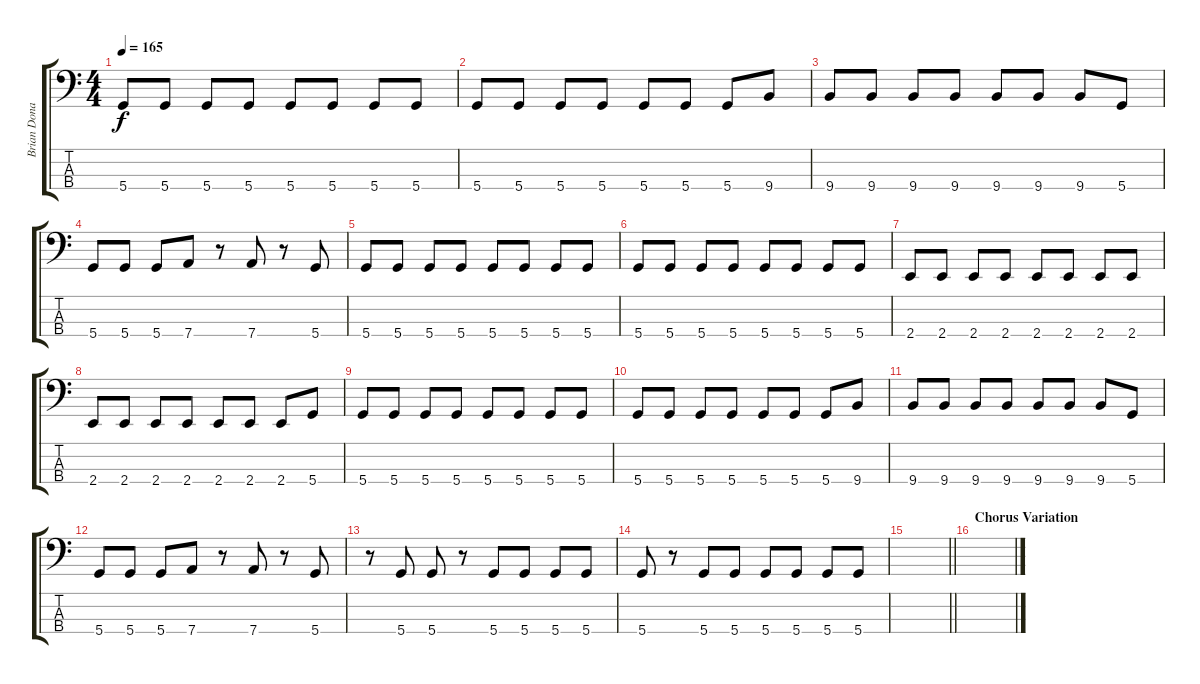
\track ("Brian Donahue (Bass)" "Brian Dona") {instrument electricbassfinger}
\staff {score tabs}
\tuning (Gb1 D2 A1 D1) {hide}
\ts (4 4)
\tempo 165
\clef f4
\ks c
5.4.8{dy f} 5.4.8 5.4.8 5.4.8 5.4.8 5.4.8 5.4.8 5.4.8 |
5.4.8 5.4.8 5.4.8 5.4.8 5.4.8 5.4.8 5.4.8 9.4.8 |
9.4.8 9.4.8 9.4.8 9.4.8 9.4.8 9.4.8 9.4.8 5.4.8 |
5.4.8 5.4.8 5.4.8 7.4.8 r.8 7.4.8 r.8 5.4.8 |
5.4.8 5.4.8 5.4.8 5.4.8 5.4.8 5.4.8 5.4.8 5.4.8 |
5.4.8 5.4.8 5.4.8 5.4.8 5.4.8 5.4.8 5.4.8 5.4.8 |
2.4.8 2.4.8 2.4.8 2.4.8 2.4.8 2.4.8 2.4.8 2.4.8 |
2.4.8 2.4.8 2.4.8 2.4.8 2.4.8 2.4.8 2.4.8 5.4.8 |
5.4.8 5.4.8 5.4.8 5.4.8 5.4.8 5.4.8 5.4.8 5.4.8 |
5.4.8 5.4.8 5.4.8 5.4.8 5.4.8 5.4.8 5.4.8 9.4.8 |
9.4.8 9.4.8 9.4.8 9.4.8 9.4.8 9.4.8 9.4.8 5.4.8 |
5.4.8 5.4.8 5.4.8 7.4.8 r.8 7.4.8 r.8 5.4.8 |
r.8 5.4.8 5.4.8 r.8 5.4.8 5.4.8 5.4.8 5.4.8 |
5.4.8 r.8 5.4.8 5.4.8 5.4.8 5.4.8 5.4.8 5.4.8 |
\barLineRight lightlight
|
\section ("" "Chorus Variation")
